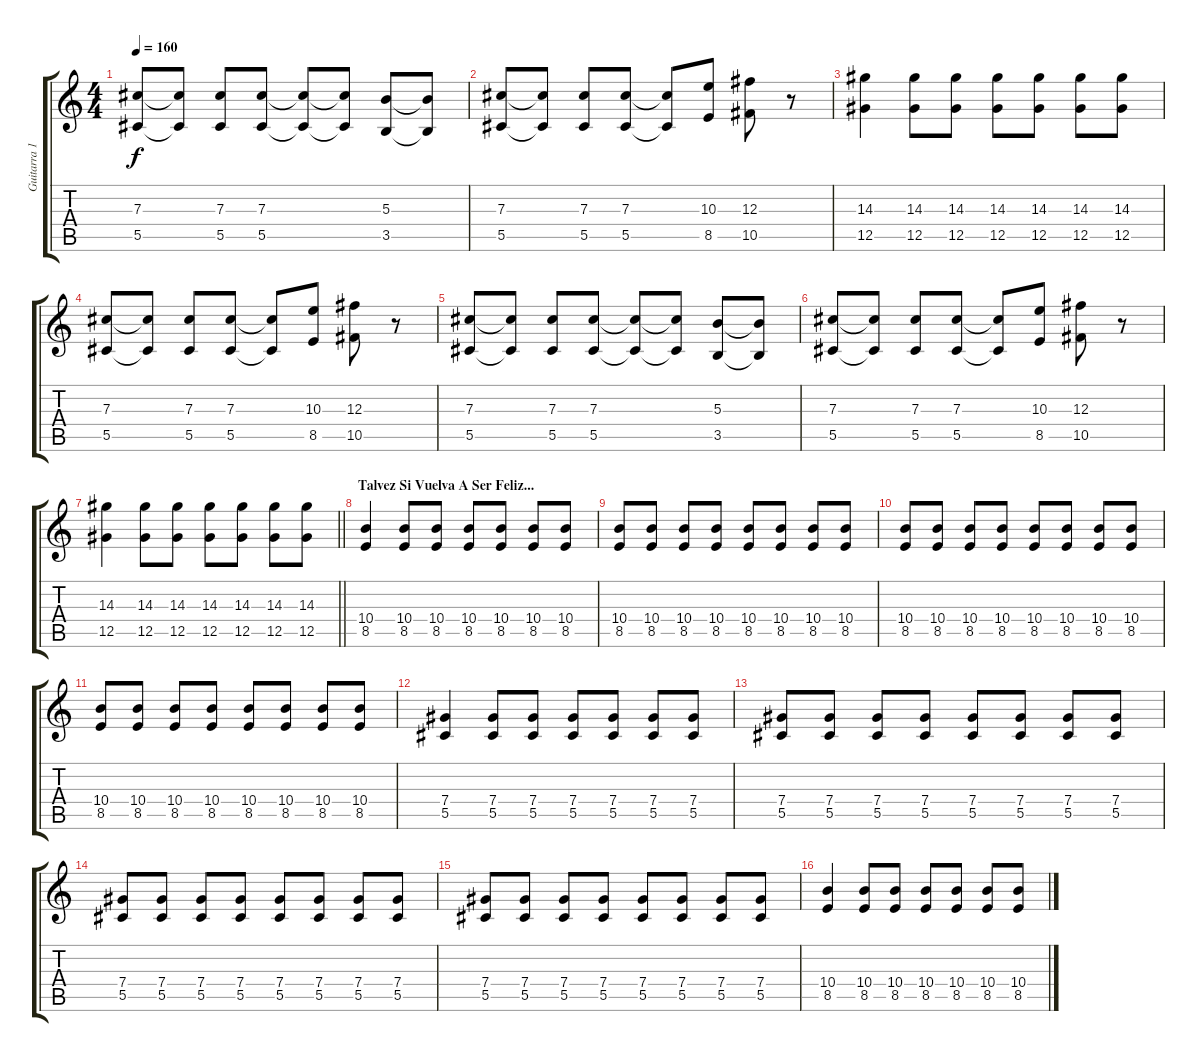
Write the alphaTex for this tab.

\track ("Guitarra 1" "Guitarra 1") {instrument overdrivenguitar}
\staff {score tabs}
\tuning (Eb4 Bb3 Gb3 Db3 Ab2 Eb2) {hide}
\ts (4 4)
\tempo 160
\clef g2
\ks c
(7.3 5.5).8{dy f} (7.3{t} 5.5{t}).8 (7.3 5.5).8 (7.3 5.5).8 (7.3{t} 5.5{t}).8 (7.3{t} 5.5{t}).8 (5.3 3.5).8 (5.3{t} 3.5{t}).8 |
(7.3 5.5).8 (7.3{t} 5.5{t}).8 (7.3 5.5).8 (7.3 5.5).8 (7.3{t} 5.5{t}).8 (10.3 8.5).8 (12.3 10.5).8 r.8 |
(14.3 12.5).4 (14.3 12.5).8 (14.3 12.5).8 (14.3 12.5).8 (14.3 12.5).8 (14.3 12.5).8 (14.3 12.5).8 |
(7.3 5.5).8 (7.3{t} 5.5{t}).8 (7.3 5.5).8 (7.3 5.5).8 (7.3{t} 5.5{t}).8 (10.3 8.5).8 (12.3 10.5).8 r.8 |
(7.3 5.5).8 (7.3{t} 5.5{t}).8 (7.3 5.5).8 (7.3 5.5).8 (7.3{t} 5.5{t}).8 (7.3{t} 5.5{t}).8 (5.3 3.5).8 (5.3{t} 3.5{t}).8 |
(7.3 5.5).8 (7.3{t} 5.5{t}).8 (7.3 5.5).8 (7.3 5.5).8 (7.3{t} 5.5{t}).8 (10.3 8.5).8 (12.3 10.5).8 r.8 |
\barLineRight lightlight
(14.3 12.5).4 (14.3 12.5).8 (14.3 12.5).8 (14.3 12.5).8 (14.3 12.5).8 (14.3 12.5).8 (14.3 12.5).8 |
\section ("" "Talvez Si Vuelva A Ser Feliz...")
(10.4 8.5).4 (10.4 8.5).8 (10.4 8.5).8 (10.4 8.5).8 (10.4 8.5).8 (10.4 8.5).8 (10.4 8.5).8 |
(10.4 8.5).8 (10.4 8.5).8 (10.4 8.5).8 (10.4 8.5).8 (10.4 8.5).8 (10.4 8.5).8 (10.4 8.5).8 (10.4 8.5).8 |
(10.4 8.5).8 (10.4 8.5).8 (10.4 8.5).8 (10.4 8.5).8 (10.4 8.5).8 (10.4 8.5).8 (10.4 8.5).8 (10.4 8.5).8 |
(10.4 8.5).8 (10.4 8.5).8 (10.4 8.5).8 (10.4 8.5).8 (10.4 8.5).8 (10.4 8.5).8 (10.4 8.5).8 (10.4 8.5).8 |
(7.4 5.5).4 (7.4 5.5).8 (7.4 5.5).8 (7.4 5.5).8 (7.4 5.5).8 (7.4 5.5).8 (7.4 5.5).8 |
(7.4 5.5).8 (7.4 5.5).8 (7.4 5.5).8 (7.4 5.5).8 (7.4 5.5).8 (7.4 5.5).8 (7.4 5.5).8 (7.4 5.5).8 |
(7.4 5.5).8 (7.4 5.5).8 (7.4 5.5).8 (7.4 5.5).8 (7.4 5.5).8 (7.4 5.5).8 (7.4 5.5).8 (7.4 5.5).8 |
(7.4 5.5).8 (7.4 5.5).8 (7.4 5.5).8 (7.4 5.5).8 (7.4 5.5).8 (7.4 5.5).8 (7.4 5.5).8 (7.4 5.5).8 |
(10.4 8.5).4 (10.4 8.5).8 (10.4 8.5).8 (10.4 8.5).8 (10.4 8.5).8 (10.4 8.5).8 (10.4 8.5).8
